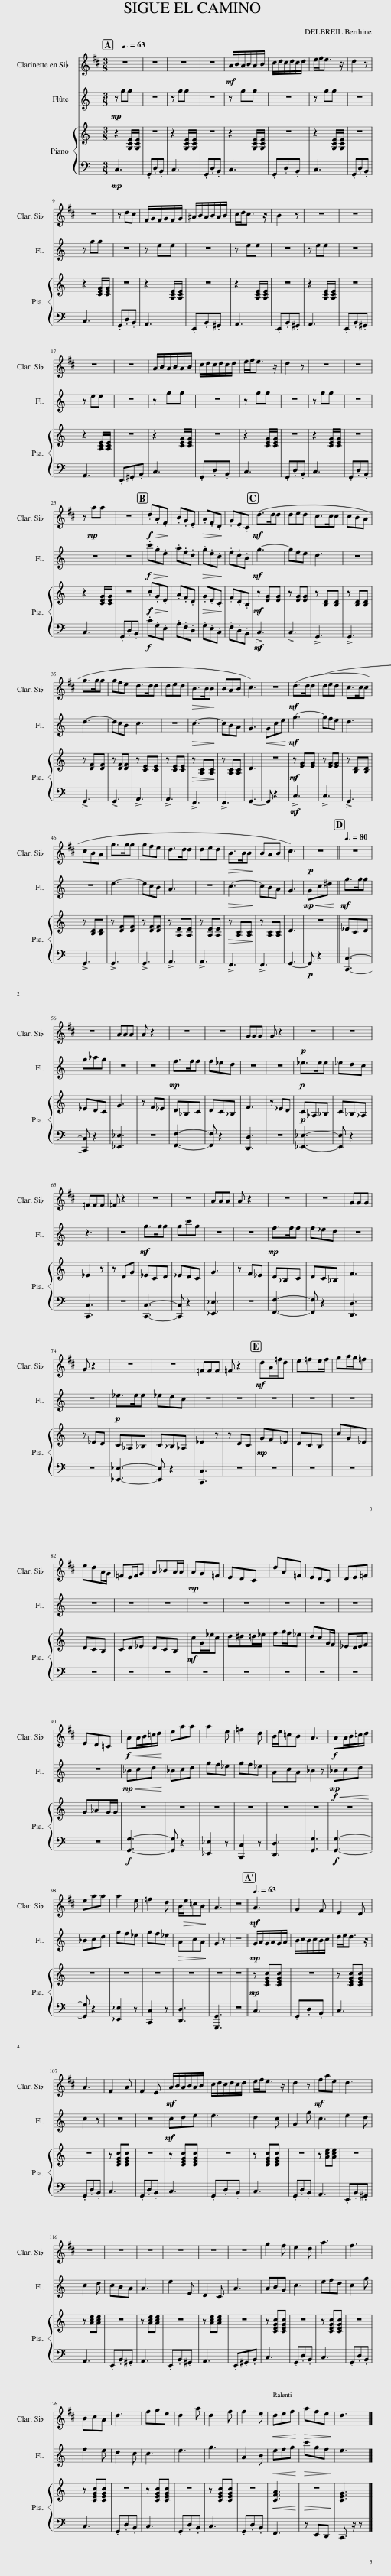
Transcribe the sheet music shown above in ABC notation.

X:1
%%score 1 2 { 3 | 4 }
L:1/8
Q:3/8=63
M:3/8
I:linebreak $
K:C
V:1 treble transpose=-2
V:2 treble
V:3 treble
V:4 bass
V:1
[K:D] z3 | z3 | z3 | z3 |!mf! A/B/A/B/A/B/ | %5
 c/d/c/d/c/d/ | e/f<e z/ | d2 z |$ z3 | z dc | %10
 F/G/F/G/F/G/ | ^A/B/A/B/A/B/ | c/d<c z/ | B2 z | z3 | %15
 z3 |$ z3 | z3 | A/B/A/B/A/B/ | c/d/c/d/c/d/ | %20
 e/f<e z/ | d2 z | z3 | z3 |$ z!mp! aa | %25
 z3 |!f!!>(! .d.A.F!>)! | .B.G.E |!>(! .A.F.D!>)! | .G.E.C | %30
!mf! (d>dd | ded | c>cc | cBA |$ g>gg | %35
 gfe | d>dd | ded |!>(! B>BB!>)! | BAB | %40
 c3) | z3 |!mf! (d>d)d | (ded | c>cc |$ %45
 cBA | g>gg | gfe | d>dd | ded | %50
!>(! B>BB!>)! | BAB | c3) |!p! z3 ||[Q:3/8=80] z3 |$ %55
 z3 | AAA | A z2 | z3 | z3 | %60
 GGG | G z2 |!p! z3 | z3 |$ =FFF | %65
 =F z2 | z3 | z3 | AAA | A z2 | %70
 z3 | z3 | GGG |$ G z2 | z3 | %75
 z3 | =FFF | =F z2 |!mf! dA/=f/d | e=fe/f/ | %80
 ga/g/=f |$ edA/G/ | =FE/F/G | A_BA/A/ |!mp! AG=F | %85
 EDC | dA=F | EDC | DE=F |$ ED=C | %90
!f!!<(! AA/B/=c/d/!<)! | eaa | a2 e | =f2 d | B/e/=cB | %95
 A3 |!f! AA/B/=c/d/ |$ eaa | a2 e | =f2 d | %100
 B/!>(!e/=cB!>)! | A3 | z3 ||!mf![Q:3/8=63] A3 | G2 F | %105
 E2 D |$ A3 | F2 A | F2 E |!mf! A/B/A/B/A/B/ | %110
 c/d/c/d/c/d/ | e/f<e z/ | d2 z |!mf! fae | d3 |$ %115
 z3 | z3 | z3 | z3 | z3 | %120
 z3 | g2 f | e2 d | a3 | f3 |$ %125
 BcA | d3 | fge | d2 a | d2 f | %130
 f2 e |!<(! def!<)! |!>(! afe!>)! | d3 |] %134
V:2
!mp! z gg | z3 | z gg | z3 | z gg | %5
 z3 | z gg | z3 |$ z gg | z3 | %10
 z ee | z3 | z ee | z3 | z ee | %15
 z3 |$ z ee | z3 | z gg | z3 | %20
 z gg | z3 | z gg | z3 |$ z3 | %25
 z3 |!f!!>(! .c'.g.e!>)! | .a.f.d |!>(! .g.e.c!>)! | .f.d.B | %30
!mf! g3- | gfe | d3 | z3 |$ d3- | %35
 dcB | c3 | z3 |!>(! c3-!>)! | cBA | %40
 G3 |!<(! Gce!<)! |!mf! g3- | gfe | d3 |$ %45
 z3 | d3- | dcB | A3 | z3 | %50
!>(! c3-!>)! | cBA | G3 |!mp!!<(! Gc^d!<)! ||!mf! g>gg |$ %55
 g_ag | z3 | z3 |!mp! f>ff | f_ed | %60
 z3 | z3 |!p! _e>ee | _edc |$ z3 | %65
 z3 |!mf! g>gg | gc'g | z3 | z3 | %70
!mp! f>ff | f_ed | z3 |$ z3 |!p! _e>ee | %75
 _edc | z3 | z3 | z3 | z3 | %80
 z3 |$ z3 | z3 | z3 | z3 | %85
 z3 | z3 | z3 | z3 |$ z3 | %90
!mp!!<(! _Bcd!<)! | _Bcd | gf_e | gf_e | AcA | %95
 _B2 z |!f!!mp!!<(! _Bcd!<)! |$ _Bcd | gf_e | gf_e | %100
!>(! AcA!>)! | G2 z | z3 ||!mp! G/A/G/A/G/A/ | B/c/B/c/B/c/ | %105
 d/e<d z/ |$ c2 z | z3 | z3 |!mf! cde | %110
 e3 | d2 c | G2 g | c3 | e2 d |$ %115
 c2 d | cBA | A3 | e2 E | D2 C | %120
 A3 | ABG | c3 | efd | c2 g |$ %125
 f2 e | d2 c | c3 | e3 | g3 | %130
 A2 B |!<(! efg!<)! |!>(! c'gf!>)! | e3 |] %134
V:3
 z2 [G,CE]/[G,CE]/ | z3 | z2 [G,CE]/[G,CE]/ | z3 | z2 [G,CE]/[G,CE]/ | %5
 z3 | z2 [G,CE]/[G,CE]/ | z3 |$ z2 [CEG]/[CEG]/ | z3 | %10
 z2 [A,CE]/[A,CE]/ | z3 | z2 [A,CE]/[A,CE]/ | z3 | z2 [A,CE]/[A,CE]/ | %15
 z3 |$ z2 [A,CE]/[A,CE]/ | z3 | z2 [CEG]/[CEG]/ | z3 | %20
 z2 [CEG]/[CEG]/ | z3 | z2 [CEG]/[CEG]/ | z3 |$ z2 [CEG]/[CEG]/ | %25
 z3 |!f!!>(! .c.G.E!>)! | .A.F.D |!>(! .G.E.C!>)! | .F.D.B, | %30
!mf! z [EG][EG] | z [EG][EG] | z [B,D][B,D] | z [B,D][B,D] |$ z [DF][DF] | %35
 z [DF][DF] | z [CE][CE] | z [CE][CE] |!>(! z [A,C][A,C]!>)! | z [A,C][A,C] | %40
 D3 | z3 |!mf! z [EG][EG] | z [EG][EG] | z [B,D][B,D] |$ %45
 z [B,D][B,D] | z [DF][DF] | z [DF][DF] | z [A,E][A,E] | z [A,E][A,E] | %50
!>(! z [A,C][A,C]!>)! | z [A,C][A,C] | D3 | z3 || _ECD |$ %55
 _EDC | G3 | z F_E | D_B,C | DC_B, | %60
 F3 | z _ED |!p! C_A,_B, | C_B,_A, |$ _E2 z | %65
 z DG | _ECD | _EDC | G3 | z F_E | %70
 D_B,C | DC_B, | F3 |$ z _ED | C_A,_B, | %75
 C_B,_A, | _E2 z | z DC |!mp! GF_E | DCB, | %80
 cG_E |$ DCB, | CD_E | DCB, |!mf! cG/_e/c | %85
 d^d=d/_e/ | fg/f/_e | dcG/F/ | _ED/E/F |$ G_AG/G/ | %90
 z3 | z3 | z3 | z3 | z3 | %95
 z3 | z3 |$ z3 | z3 | z3 | %100
 z3 | z3 | z3 ||!mp! z [CEGc][CEGc] | z3 | %105
 z [CEGc][CEGc] |$ z3 | z [CEGc][CEGc] | z3 | z [CEGc][CEGc] | %110
 z3 | z [CEGc][CEGc] | z3 | z [Ace][Ace] | z3 |$ %115
 z [Ace][Ace] | z3 | z [Ace][Ace] | z3 | z [Ace][Ace] | %120
 z3 | z [CEGc][CEGc] | z3 | z [CEGc][CEGc] | z3 |$ %125
 z [CEGc][CEGc] | z3 | z [CEGc][CEGc] | z3 | z [CEGc][CEGc] | %130
 z3 |!<(! [CFA]3!<)! |!>(! z3!>)! | [CEG]3 |] %134
V:4
!mp! C,3 | .G,,.D,.B,, | C,3 | .G,,.D,.B,, | C,3 | %5
 .G,,.D,.B,, | C,3 | .G,,.D,.B,, |$ C,3 | .G,,.D,.B,, | %10
 A,,3 | .E,,.B,,.^G,, | A,,3 | .E,,.B,,.^G,, | A,,3 | %15
 .E,,.B,,.^G,, |$ A,,3 | .E,,.^G,,.B,, | C,3 | .G,,.D,.B,, | %20
 C,3 | .G,,.D,.B,, | C,3 | .G,,.D,.B,, |$ C,3 | %25
 .G,,.D,.B,, |!f! .C.G,.E, | .A,.F,.D, | .G,.E,.C, | .F,.D,.B,, | %30
!mf! !>!C,3 | !>!C,3 | !>!G,,3 | !>!G,,3 |$ !>!G,,3 | %35
 !>!G,,3 | !>!A,,3 | !>!A,,3 | !>!F,,3 | !>!F,,3 | %40
 G,,3- | G,, z2 |!mf! !>!C,3 | !>!C,3 | !>!G,,3 |$ %45
 !>!G,,3 | !>!G,,3 | !>!G,,3 | !>!A,,3 | !>!A,,3 | %50
 !>!F,,3 | !>!F,,3 | G,,3- |!p! G,, z2 || [C,,C,]3- |$ %55
 [C,,C,] z2 | [_E,,_E,]3 | z3 | [F,,F,]3- | [F,,F,] z2 | %60
 [D,,D,]3 | z3 | [_E,,_E,]3- | [E,,E,] z2 |$ [C,,C,]3 | %65
 z3 | [C,,C,]3- | [C,,C,] z2 | [_E,,_E,]3 | z3 | %70
 [F,,F,]3- | [F,,F,] z2 | [D,,D,]3 |$ z3 | [_E,,_E,]3- | %75
 [E,,E,] z2 | [C,,C,]3 | z3 | z3 | z3 | %80
 z3 |$ z3 | z3 | z3 | z3 | %85
 z3 | z3 | z3 | z3 |$ z3 | %90
!f! [G,,G,]3- | [G,,G,] z2 | [_E,,_E,]2 z | [C,,C,]2 z | [D,,D,]3 | %95
 [G,,G,]3 |!f! [G,,G,]3- |$ [G,,G,] z2 | [_E,,_E,]2 z | [C,,C,]2 z | %100
 [D,,D,]3 | [G,,,G,,]3 | z3 || C,3 | .G,,.D,.B,, | %105
 C,3 |$ .G,,.D,.B,, | C,3 | .G,,.D,.B,, | C,3 | %110
 .G,,.D,.B,, | C,3 | .G,,.D,.B,, | A,,3 | .E,,.B,,.^G,, |$ %115
 A,,3 | .E,,.B,,.^G,, | A,,3 | .E,,.B,,.^G,, | A,,3 | %120
 .E,,.^G,,.B,, | C,3 | .G,,.D,.B,, | C,3 | .G,,.D,.B,, |$ %125
 C,3 | .G,,.D,.B,, | C,3 | .G,,.D,.B,, | C,3 | %130
 .G,,.D,.B,, | F,,3 | z E,,D,, | C,,3/2 z/ z |] %134
